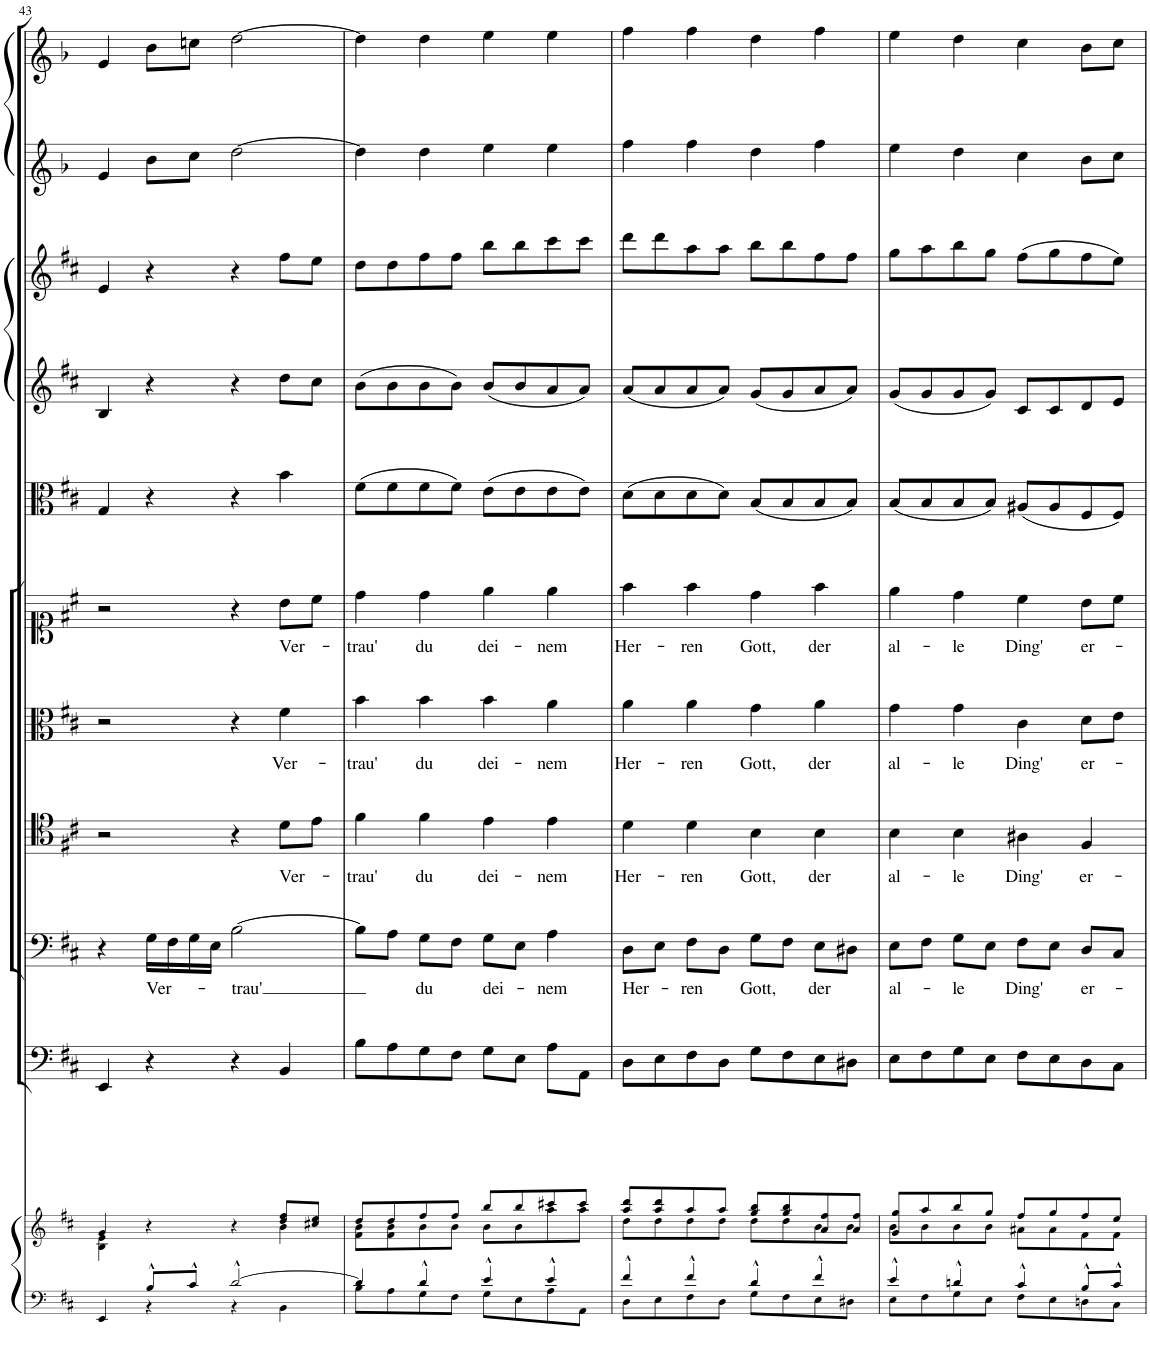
**kern	**kern	**kern	**kern	**text	**kern	**text	**kern	**text	**kern	**text	**kern	**kern	**kern	**kern	**kern
*part11	*part11	*part10	*part9	*part9	*part8	*part8	*part7	*part7	*part6	*part6	*part5	*part4	*part3	*part2	*part1
*staff12	*staff11	*staff10	*staff9	*staff9	*staff8	*staff8	*staff7	*staff7	*staff6	*staff6	*staff5	*staff4	*staff3	*staff2	*staff1
*I"Piano reduction	*	*I"Continuo	*I"Basso	*	*I"Tenore	*	*I"Alto	*	*I"Soprano	*	*I"Viola	*I"Violino II	*I"Violino I	*I"Oboe d'amore II	*I"Oboe d'amore I
*I'Pno	*	*	*	*	*	*	*	*	*	*	*I'Vla	*I'Vln	*I'Vln	*I'Ob	*I'Ob
!!LO:PB:g=z
*clefF4	*clefG2	*clefF4	*clefF4	*	*clefC4	*	*clefC3	*	*clefC1	*	*clefC3	*clefG2	*clefG2	*clefG1	*clefG1
*	*	*	*	*	*	*	*	*	*	*	*	*	*	*Trd2c3	*Trd2c3
*k[f#c#]	*k[f#c#]	*k[f#c#]	*k[f#c#]	*	*k[f#c#]	*	*k[f#c#]	*	*k[f#c#]	*	*k[f#c#]	*k[f#c#]	*k[f#c#]	*k[b-]	*k[b-]
*M4/4	*M4/4	*M4/4	*M4/4	*	*M4/4	*	*M4/4	*	*M4/4	*	*M4/4	*M4/4	*M4/4	*M4/4	*M4/4
*met(c)	*met(c)	*met(c)	*met(c)	*	*met(c)	*	*met(c)	*	*met(c)	*	*met(c)	*met(c)	*met(c)	*met(c)	*met(c)
=43	=43	=43	=43	=43	=43	=43	=43	=43	=43	=43	=43	=43	=43	=43	=43
*^	*^	*	*	*	*	*	*	*	*	*	*	*	*	*	*
4EE/	4ryy	4g/	4B\ 4e\	4EE/	4r	.	2r	.	2r	.	2r	.	4G/	4B/	4e/	4g/	4g/
!	!	!	!	!	!	!LO:LY:b	!	!	!	!	!	!	!	!	!	!	!
8B^^/L	4r	4r	4ryy	4r	16G\LL	Ver-	.	.	.	.	.	.	4r	4r	4r	8dd\L	8dd\L
.	.	.	.	.	16F#\	.	.	.	.	.	.	.	.	.	.	.	.
8c#^^/J	.	.	.	.	16G\	.	.	.	.	.	.	.	.	.	.	8ee\J	8een\J
.	.	.	.	.	16E\JJ	.	.	.	.	.	.	.	.	.	.	.	.
!	!	!	!	!	!	!LO:LY:b	!	!	!	!	!	!	!	!	!	!	!
[2d^^/	4r	4r	4ryy	4r	[2B\	-trau'	4r	.	4r	.	4r	.	4r	4r	4r	[2ff\	[2ff\
!	!	!	!	!	!	!	!	!LO:LY:b	!	!LO:LY:b	!	!LO:LY:b	!	!	!	!	!
.	4BB\	8dd/ 8ff#/L	4b\	4BB/	.	.	8d\L	Ver-	4f#\	Ver-	8b\L	Ver-	4b\	8dd\L	8ff#\L	.	.
.	.	8cc#X/ 8ee/J	.	.	.	.	8e\J	.	.	.	8cc#\J	.	.	8cc#\J	8ee\J	.	.
=44	=44	=44	=44	=44	=44	=44	=44	=44	=44	=44	=44	=44	=44	=44	=44	=44	=44
!	!	!	!	!	!	!	!	!LO:LY:b	!	!LO:LY:b	!	!LO:LY:b	!	!	!	!	!
4d/]	8B\L	8dd/L	8f#\ 8b\L	8B\L	8B\L]	.	4f#\	-trau'	4b\	-trau'	4dd\	-trau'	(8f#\L	(8b\L	8dd\L	4ff\]	4ff\]
.	8A\	8dd/	8f#\ 8b\	8A\	8A\J	.	.	.	.	.	.	.	8f#\	8b\	8dd\	.	.
!	!	!	!	!	!	!LO:LY:b	!	!LO:LY:b	!	!LO:LY:b	!	!LO:LY:b	!	!	!	!	!
4d^^/	8G\	8ff#/	8b\	8G\	8G\L	du	4f#\	du	4b\	du	4dd\	du	8f#\	8b\	8ff#\	4ff\	4ff\
.	8F#\J	8ff#/J	8b\J	8F#\J	8F#\J	.	.	.	.	.	.	.	8f#\J)	8b\J)	8ff#\J	.	.
!	!	!	!	!	!	!LO:LY:b	!	!LO:LY:b	!	!LO:LY:b	!	!LO:LY:b	!	!	!	!	!
4e^^/	8G\L	8bb/L	8b\L	8G\L	8G\L	dei-	4e\	dei-	4b\	dei-	4ee\	dei-	(8e\L	(8b/L	8bb\L	4gg\	4gg\
.	8E\	8bb/	8b\	8E\J	8E\J	.	.	.	.	.	.	.	8e\	8b/	8bb\	.	.
!	!	!	!	!	!	!LO:LY:b	!	!LO:LY:b	!	!LO:LY:b	!	!LO:LY:b	!	!	!	!	!
4e^^/	8A\	8ccc#X/	8aa\	8A\L	4A\	-nem	4e\	-nem	4a\	-nem	4ee\	-nem	8e\	8a/	8ccc#\	4gg\	4gg\
.	8AA\J	8ccc#/J	8aa\J	8AA\J	.	.	.	.	.	.	.	.	8e\J)	8a/J)	8ccc#\J	.	.
=45	=45	=45	=45	=45	=45	=45	=45	=45	=45	=45	=45	=45	=45	=45	=45	=45	=45
!	!	!	!	!	!	!LO:LY:b	!	!LO:LY:b	!	!LO:LY:b	!	!LO:LY:b	!	!	!	!	!
4f#^^/	8D\L	8aa/ 8ddd/L	8dd\L	8D\L	8D\L	Her-	4d\	Her-	4a\	Her-	4ff#\	Her-	(8d\L	(8a/L	8ddd\L	4aa\	4aa\
.	8E\	8aa/ 8ddd/	8dd\	8E\	8E\J	.	.	.	.	.	.	.	8d\	8a/	8ddd\	.	.
!	!	!	!	!	!	!LO:LY:b	!	!LO:LY:b	!	!LO:LY:b	!	!LO:LY:b	!	!	!	!	!
4f#^^/	8F#\	8aa/	8dd\	8F#\	8F#\L	-ren	4d\	-ren	4a\	-ren	4ff#\	-ren	8d\	8a/	8aa\	4aa\	4aa\
.	8D\J	8aa/J	8dd\J	8D\J	8D\J	.	.	.	.	.	.	.	8d\J)	8a/J)	8aa\J	.	.
!	!	!	!	!	!	!LO:LY:b	!	!LO:LY:b	!	!LO:LY:b	!	!LO:LY:b	!	!	!	!	!
4d^^/	8G\L	8gg/ 8bb/L	8dd\L	8G\L	8G\L	Gott,	4B\	Gott,	4g\	Gott,	4dd\	Gott,	(8B/L	(8g/L	8bb\L	4ff\	4ff\
.	8F#\	8gg/ 8bb/	8dd\	8F#\	8F#\J	.	.	.	.	.	.	.	8B/	8g/	8bb\	.	.
!	!	!	!	!	!	!LO:LY:b	!	!LO:LY:b	!	!LO:LY:b	!	!LO:LY:b	!	!	!	!	!
4f#^^/	8E\	8a/ 8ff#/	8b\	8E\	8E\L	der	4B\	der	4a\	der	4ff#\	der	8B/	8a/	8ff#\	4aa\	4aa\
.	8D#X\J	8a/ 8ff#/J	8b\J	8D#X\J	8D#X\J	.	.	.	.	.	.	.	8B/J)	8a/J)	8ff#\J	.	.
=46	=46	=46	=46	=46	=46	=46	=46	=46	=46	=46	=46	=46	=46	=46	=46	=46	=46
!	!	!	!	!	!	!LO:LY:b	!	!LO:LY:b	!	!LO:LY:b	!	!LO:LY:b	!	!	!	!	!
4e^^/	8E\L	8g/ 8gg/L	8b\L	8E\L	8E\L	al-	4B\	al-	4g\	al-	4ee\	al-	(8B/L	(8g/L	8gg\L	4gg\	4gg\
.	8F#\	8aa/	8b\	8F#\	8F#\J	.	.	.	.	.	.	.	8B/	8g/	8aa\	.	.
!	!	!	!	!	!	!LO:LY:b	!	!LO:LY:b	!	!LO:LY:b	!	!LO:LY:b	!	!	!	!	!
4dn^^/	8G\	8bb/	8b\	8G\	8G\L	-le	4B\	-le	4g\	-le	4dd\	-le	8B/	8g/	8bb\	4ff\	4ff\
.	8E\J	8gg/J	8b\J	8E\J	8E\J	.	.	.	.	.	.	.	8B/J)	8g/J)	8gg\J	.	.
!	!	!	!	!	!	!LO:LY:b	!	!LO:LY:b	!	!LO:LY:b	!	!LO:LY:b	!	!	!	!	!
4c#^^/	8F#\L	8ff#/L	8a#X\L	8F#\L	8F#\L	Ding'	4A#X\	Ding'	4c#\	Ding'	4cc#\	Ding'	(8A#X/L	8c#/L	(8ff#\L	4ee\	4ee\
.	8E\	8gg/	8a#\	8E\	8E\J	.	.	.	.	.	.	.	8A#/	8c#/	8gg\	.	.
!	!	!	!	!	!	!LO:LY:b	!	!LO:LY:b	!	!LO:LY:b	!	!LO:LY:b	!	!	!	!	!
8B^^/L	8Dn\	8ff#/	8f#\	8D\	8D/L	er-	4F#/	er-	8d\L	er-	8b\L	er-	8F#/	8d/	8ff#\	8dd\L	8dd\L
8c#^^/J	8C#\J	8ee/J	8f#\J	8C#\J	8C#/J	.	.	.	8e\J	.	8cc#\J	.	8F#/J)	8e/J	8ee\J)	8ee\J	8ee\J
*v	*v	*	*	*	*	*	*	*	*	*	*	*	*	*	*	*	*
*	*v	*v	*	*	*	*	*	*	*	*	*	*	*	*	*	*
=	=	=	=	=	=	=	=	=	=	=	=	=	=	=	=
*-	*-	*-	*-	*-	*-	*-	*-	*-	*-	*-	*-	*-	*-	*-	*-
